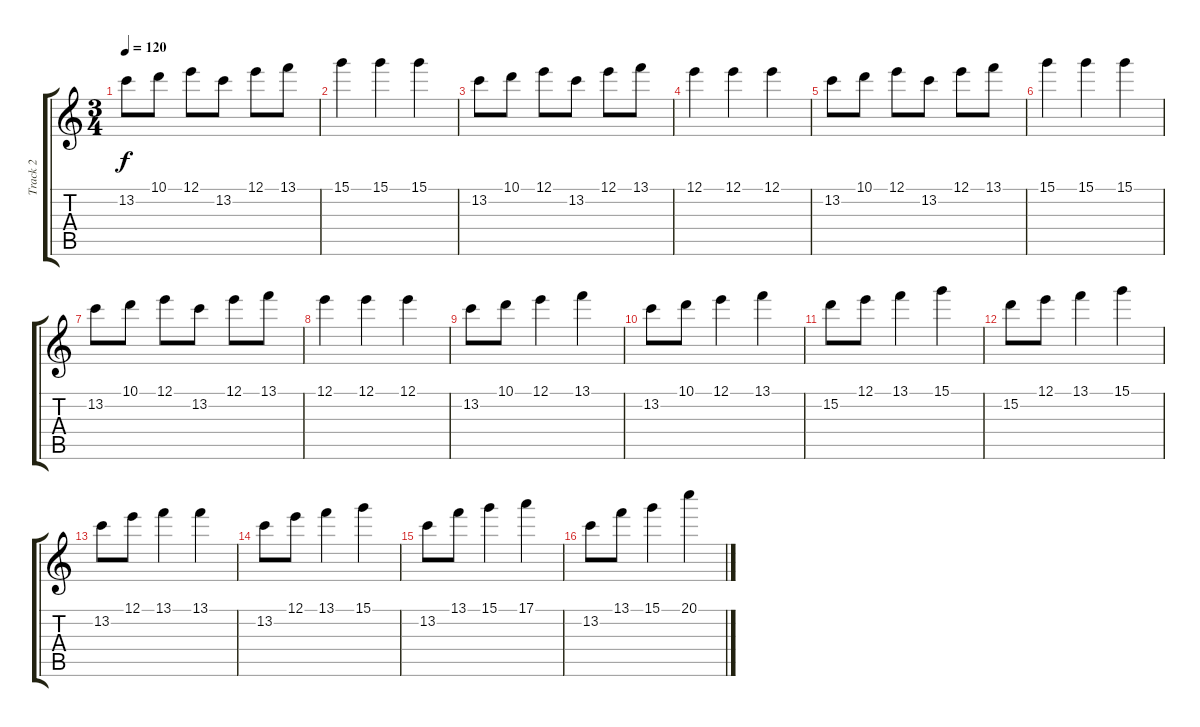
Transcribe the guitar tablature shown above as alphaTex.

\track ("Track 2" "Track 2") {instrument electricguitarjazz}
\staff {score tabs}
\tuning (E4 B3 G3 D3 A2 E2) {hide}
\ts (3 4)
\tempo 120
\clef g2
\ks c
13.2.8{dy f} 10.1.8 12.1.8 13.2.8 12.1.8 13.1.8 |
15.1.4 15.1.4 15.1.4 |
13.2.8 10.1.8 12.1.8 13.2.8 12.1.8 13.1.8 |
12.1.4 12.1.4 12.1.4 |
13.2.8 10.1.8 12.1.8 13.2.8 12.1.8 13.1.8 |
15.1.4 15.1.4 15.1.4 |
13.2.8 10.1.8 12.1.8 13.2.8 12.1.8 13.1.8 |
12.1.4 12.1.4 12.1.4 |
13.2.8 10.1.8 12.1.4 13.1.4 |
13.2.8 10.1.8 12.1.4 13.1.4 |
15.2.8 12.1.8 13.1.4 15.1.4 |
15.2.8 12.1.8 13.1.4 15.1.4 |
13.2.8 12.1.8 13.1.4 13.1.4 |
13.2.8 12.1.8 13.1.4 15.1.4 |
13.2.8 13.1.8 15.1.4 17.1.4 |
13.2.8 13.1.8 15.1.4 20.1.4
